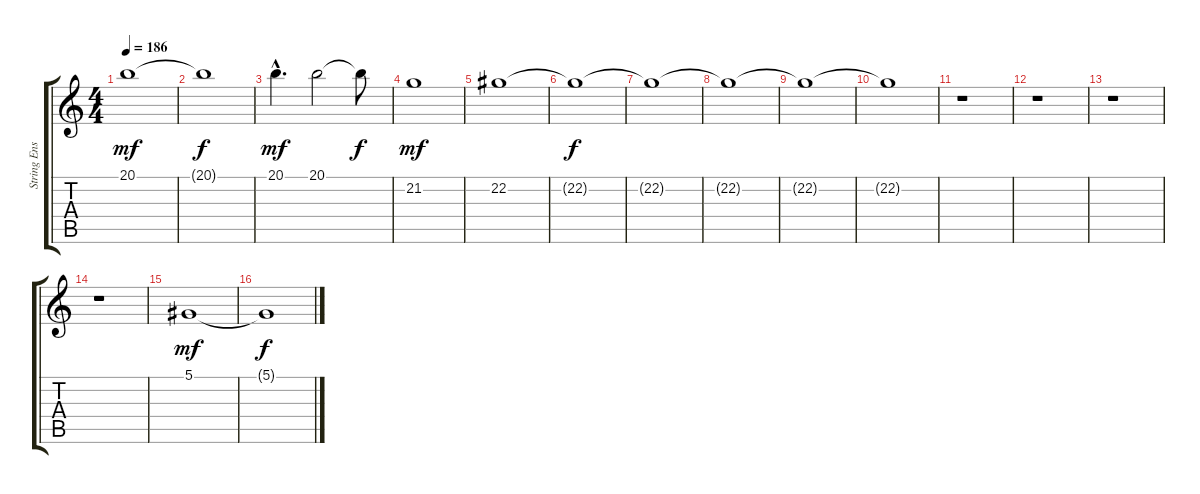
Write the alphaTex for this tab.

\track ("String Ensemble" "String Ens") {instrument stringensemble1}
\staff {score tabs}
\tuning (Eb4 Bb3 Gb3 Db3 Ab2 Eb2) {hide}
\ts (4 4)
\tempo 186
\clef g2
\ks c
20.1.1{dy mf} |
20.1{t}.1{dy f} |
20.1{hac}.4{d dy mf} 20.1.2 20.1{t}.8{dy f} |
21.2.1{dy mf} |
22.2.1 |
22.2{t}.1{dy f} |
22.2{t}.1 |
22.2{t}.1 |
22.2{t}.1 |
22.2{t}.1 |
r.1 |
r.1 |
r.1 |
r.1 |
5.1.1{dy mf} |
5.1{t}.1{dy f}
